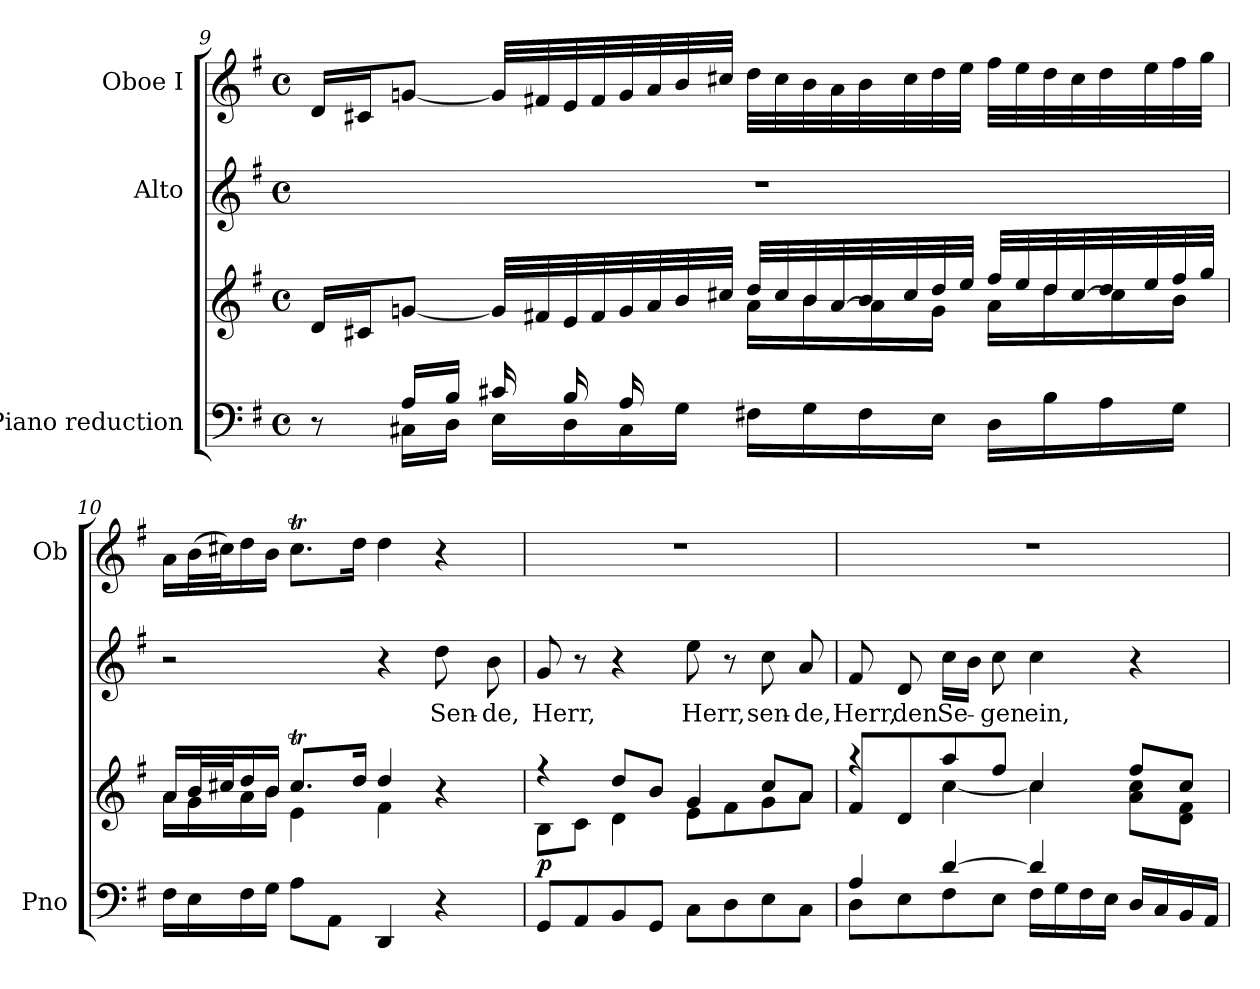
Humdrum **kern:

**kern	**kern	**dynam	**kern	**text	**kern
*part3	*part3	*part3	*part2	*part2	*part1
*staff4	*staff3	*staff3/4	*staff2	*staff2	*staff1
*I"Piano reduction	*	*	*I"Alto	*	*I"Oboe I
*I'Pno	*	*	*	*	*I'Ob
*clefF4	*clefG2	*	*clefG2	*	*clefG2
*k[f#]	*k[f#]	*	*k[f#]	*	*k[f#]
*M4/4	*M4/4	*	*M4/4	*	*M4/4
*met(c)	*met(c)	*	*met(c)	*	*met(c)
=9	=9	=9	=9	=9	=9
*^	*^	*	*	*	*
*	*	*	*^	*	*	*	*
8r	8ryy	16d/LL	2ryy	4..ryy	.	1r	.	16d/LL
.	.	16c#X/J	.	.	.	.	.	16c#X/J
16A/LL	16C#X\LL	[8gn/J	.	.	.	.	.	[8gn/J
16B/JJ	16D\JJ	.	.	.	.	.	.	.
16c#X/LL	16E\LL	32g/LLL]	.	.	.	.	.	32g/LLL]
.	.	32f#X/	.	.	.	.	.	32f#X/
16B/	16D\	32e/	.	.	.	.	.	32e/
.	.	32f#/	.	.	.	.	.	32f#/
16A/	16C#\	32g/	.	.	.	.	.	32g/
.	.	32a/	.	.	.	.	.	32a/
16ryy	16G\JJ	32b/	.	16e\JJ	.	.	.	32b/
.	.	32cc#X/JJJ	.	.	.	.	.	32cc#X/JJJ
2ryy	16F#X\LL	32dd/LLL	16a\LL	2ryy	.	.	.	32dd\LLL
.	.	32cc#/	.	.	.	.	.	32cc#\
.	16G\	32b/	16b\	.	.	.	.	32b\
.	.	[32a/	.	.	.	.	.	32a\
.	16F#\	32b/	16a\]	.	.	.	.	32b\
.	.	32cc#/	.	.	.	.	.	32cc#\
.	16E\JJ	32dd/	16g\JJ	.	.	.	.	32dd\
.	.	32ee/JJJ	.	.	.	.	.	32ee\JJJ
.	16D\LL	32ff#/LLL	16a\LL	.	.	.	.	32ff#\LLL
.	.	32ee/	.	.	.	.	.	32ee\
.	16B\	32dd/	16dd\	.	.	.	.	32dd\
.	.	[32cc#/	.	.	.	.	.	32cc#\
.	16A\	32dd/	16cc#\]	.	.	.	.	32dd\
.	.	32ee/	.	.	.	.	.	32ee\
.	16G\JJ	32ff#/	16b\JJ	.	.	.	.	32ff#\
.	.	32gg/JJJ	.	.	.	.	.	32gg\JJJ
*v	*v	*	*	*	*	*	*	*
*	*	*v	*v	*	*	*	*
!!LO:PB:g=z
=10	=10	=10	=10	=10	=10	=10
16F#\LL	16a/LL	16a\LL	.	2r	.	16a\LL
16E\	32b/L	16g\	.	.	.	(>32b\L
.	32cc#X/J	.	.	.	.	32cc#X\J)
16F#\	16dd/	16a\	.	.	.	16dd\
16G\JJ	16b/JJ	16b\JJ	.	.	.	16b\JJ
8A\L	8.cc#t/L	4e\	.	.	.	8.cc#t\L
8AA\J	.	.	.	.	.	.
.	16dd/Jk	.	.	.	.	16dd\Jk
4DD/	4dd/	4f#\	.	4r	.	4dd\
!	!	!	!	!	!LO:LY:b	!
4r	4r	4ryy	.	8dd\	Sen-	4r
!	!	!	!	!	!LO:LY:b	!
.	.	.	.	8b\	-de,	.
=11	=11	=11	=11	=11	=11	=11
!	!	!	!LO:DY:b	!	!LO:LY:b	!
8GG/L	4r	8B\L	p	8g/	Herr,	1r
8AA/	.	8c\J	.	8r	.	.
8BB/	8dd/L	4d\	.	4r	.	.
8GG/J	8b/J	.	.	.	.	.
!	!	!	!	!	!LO:LY:b	!
8C\L	4g/	8e\L	.	8ee\	Herr,	.
8D\	.	8f#\	.	8r	.	.
!	!	!	!	!	!LO:LY:b	!
8E\	8cc/L	8g\	.	8cc\	sen-	.
!	!	!	!	!	!LO:LY:b	!
8C\J	8a/J	8a\J	.	8a/	-de,	.
=12	=12	=12	=12	=12	=12	=12
*^	*	*	*	*	*	*
!	!	!	!	!	!	!LO:LY:b	!
4A/	8D\L	8f#/L	4raa	.	8f#/	Herr,	1r
!	!	!	!	!	!	!LO:LY:b	!
.	8E\	8d/	.	.	8d/	den	.
!	!	!	!	!	!	!LO:LY:b	!
[4d/	8F#\	8aa/	[4cc\	.	16cc\LL	Se-	.
.	.	.	.	.	16b\JJ	.	.
!	!	!	!	!	!	!LO:LY:b	!
.	8E\J	8ff#/J	.	.	8cc\	-gen	.
!	!	!	!	!	!	!LO:LY:b	!
4d/]	16F#\LL	4cc/	4cc\]	.	4cc\	ein,	.
.	16G\	.	.	.	.	.	.
.	16F#\	.	.	.	.	.	.
.	16E\JJ	.	.	.	.	.	.
4ryy	16D/LL	8ff#/L	8a\ 8cc\L	.	4r	.	.
.	16C/	.	.	.	.	.	.
.	16BB/	8cc/J	8d\ 8f#\J	.	.	.	.
.	16AA/JJ	.	.	.	.	.	.
*v	*v	*	*	*	*	*	*
*	*v	*v	*	*	*	*
=	=	=	=	=	=
*-	*-	*-	*-	*-	*-
